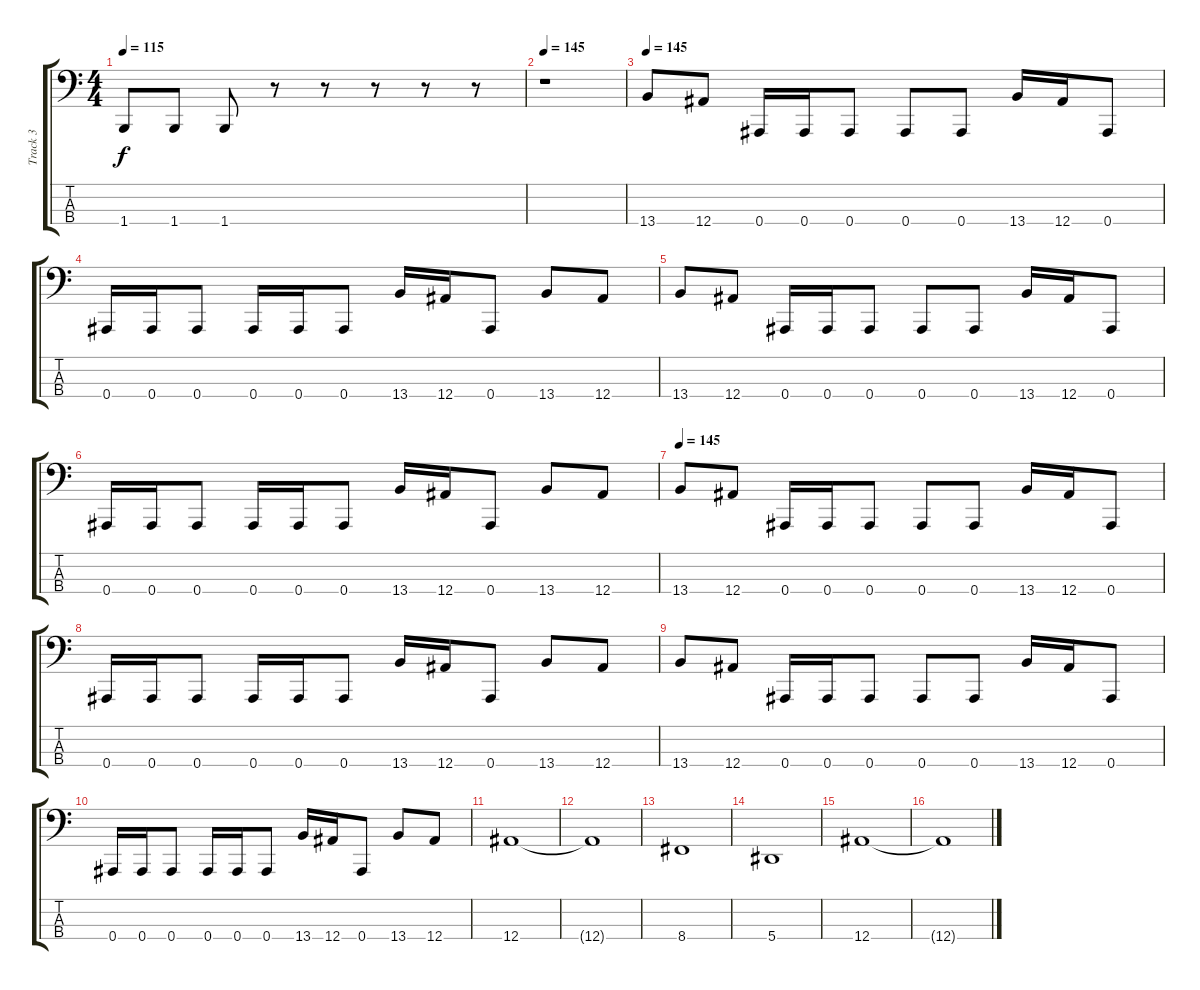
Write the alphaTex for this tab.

\track ("Track 3" "Track 3") {instrument slapbass1}
\staff {score tabs}
\tuning (Eb2 Bb1 F1 Bb0) {hide}
\ts (4 4)
\tempo 115
\clef f4
\ks c
1.4.8{dy f} 1.4.8 1.4.8 r.8 r.8 r.8 r.8 r.8 |
\tempo 145
r.1 |
\tempo 145
13.4.8 12.4.8 0.4.16 0.4.16 0.4.8 0.4.8 0.4.8 13.4.16 12.4.16 0.4.8 |
0.4.16 0.4.16 0.4.8 0.4.16 0.4.16 0.4.8 13.4.16 12.4.16 0.4.8 13.4.8 12.4.8 |
13.4.8 12.4.8 0.4.16 0.4.16 0.4.8 0.4.8 0.4.8 13.4.16 12.4.16 0.4.8 |
0.4.16 0.4.16 0.4.8 0.4.16 0.4.16 0.4.8 13.4.16 12.4.16 0.4.8 13.4.8 12.4.8 |
\tempo 145
13.4.8 12.4.8 0.4.16 0.4.16 0.4.8 0.4.8 0.4.8 13.4.16 12.4.16 0.4.8 |
0.4.16 0.4.16 0.4.8 0.4.16 0.4.16 0.4.8 13.4.16 12.4.16 0.4.8 13.4.8 12.4.8 |
13.4.8 12.4.8 0.4.16 0.4.16 0.4.8 0.4.8 0.4.8 13.4.16 12.4.16 0.4.8 |
0.4.16 0.4.16 0.4.8 0.4.16 0.4.16 0.4.8 13.4.16 12.4.16 0.4.8 13.4.8 12.4.8 |
12.4.1 |
12.4{t}.1 |
8.4.1 |
5.4.1 |
12.4.1 |
12.4{t}.1
